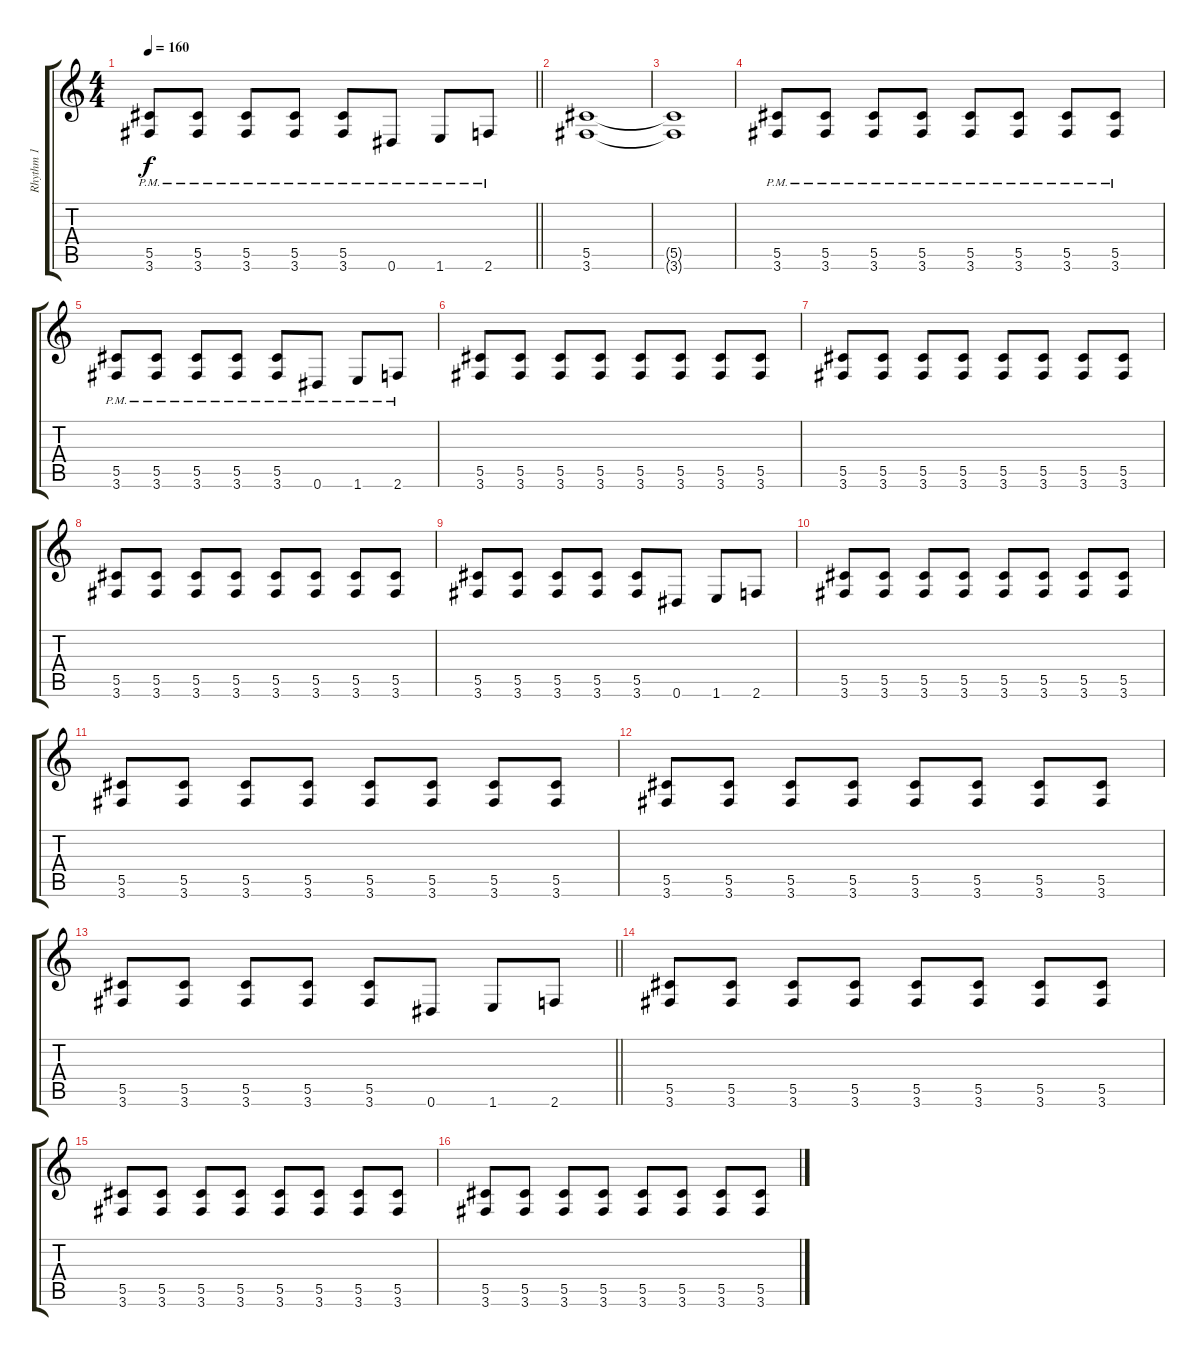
\track ("Rhythm 1" "Rhythm 1") {instrument overdrivenguitar}
\staff {score tabs}
\tuning (Eb4 Bb3 Gb3 Db3 Ab2 Eb2) {hide}
\ts (4 4)
\tempo 160
\clef g2
\barLineRight lightlight
\ks c
(5.5{pm} 3.6{pm}).8{dy f} (5.5{pm} 3.6{pm}).8 (5.5{pm} 3.6{pm}).8 (5.5{pm} 3.6{pm}).8 (5.5{pm} 3.6{pm}).8 0.6{pm}.8 1.6{pm}.8 2.6{pm}.8 |
(5.5 3.6).1 |
(5.5{t} 3.6{t}).1 |
(5.5{pm} 3.6{pm}).8 (5.5{pm} 3.6{pm}).8 (5.5{pm} 3.6{pm}).8 (5.5{pm} 3.6{pm}).8 (5.5{pm} 3.6{pm}).8 (5.5{pm} 3.6{pm}).8 (5.5{pm} 3.6{pm}).8 (5.5{pm} 3.6{pm}).8 |
(5.5{pm} 3.6{pm}).8 (5.5{pm} 3.6{pm}).8 (5.5{pm} 3.6{pm}).8 (5.5{pm} 3.6{pm}).8 (5.5{pm} 3.6{pm}).8 0.6{pm}.8 1.6{pm}.8 2.6{pm}.8 |
(5.5 3.6).8 (5.5 3.6).8 (5.5 3.6).8 (5.5 3.6).8 (5.5 3.6).8 (5.5 3.6).8 (5.5 3.6).8 (5.5 3.6).8 |
(5.5 3.6).8 (5.5 3.6).8 (5.5 3.6).8 (5.5 3.6).8 (5.5 3.6).8 (5.5 3.6).8 (5.5 3.6).8 (5.5 3.6).8 |
(5.5 3.6).8 (5.5 3.6).8 (5.5 3.6).8 (5.5 3.6).8 (5.5 3.6).8 (5.5 3.6).8 (5.5 3.6).8 (5.5 3.6).8 |
(5.5 3.6).8 (5.5 3.6).8 (5.5 3.6).8 (5.5 3.6).8 (5.5 3.6).8 0.6.8 1.6.8 2.6.8 |
(5.5 3.6).8 (5.5 3.6).8 (5.5 3.6).8 (5.5 3.6).8 (5.5 3.6).8 (5.5 3.6).8 (5.5 3.6).8 (5.5 3.6).8 |
(5.5 3.6).8 (5.5 3.6).8 (5.5 3.6).8 (5.5 3.6).8 (5.5 3.6).8 (5.5 3.6).8 (5.5 3.6).8 (5.5 3.6).8 |
(5.5 3.6).8 (5.5 3.6).8 (5.5 3.6).8 (5.5 3.6).8 (5.5 3.6).8 (5.5 3.6).8 (5.5 3.6).8 (5.5 3.6).8 |
\barLineRight lightlight
(5.5 3.6).8 (5.5 3.6).8 (5.5 3.6).8 (5.5 3.6).8 (5.5 3.6).8 0.6.8 1.6.8 2.6.8 |
(5.5 3.6).8 (5.5 3.6).8 (5.5 3.6).8 (5.5 3.6).8 (5.5 3.6).8 (5.5 3.6).8 (5.5 3.6).8 (5.5 3.6).8 |
(5.5 3.6).8 (5.5 3.6).8 (5.5 3.6).8 (5.5 3.6).8 (5.5 3.6).8 (5.5 3.6).8 (5.5 3.6).8 (5.5 3.6).8 |
(5.5 3.6).8 (5.5 3.6).8 (5.5 3.6).8 (5.5 3.6).8 (5.5 3.6).8 (5.5 3.6).8 (5.5 3.6).8 (5.5 3.6).8
